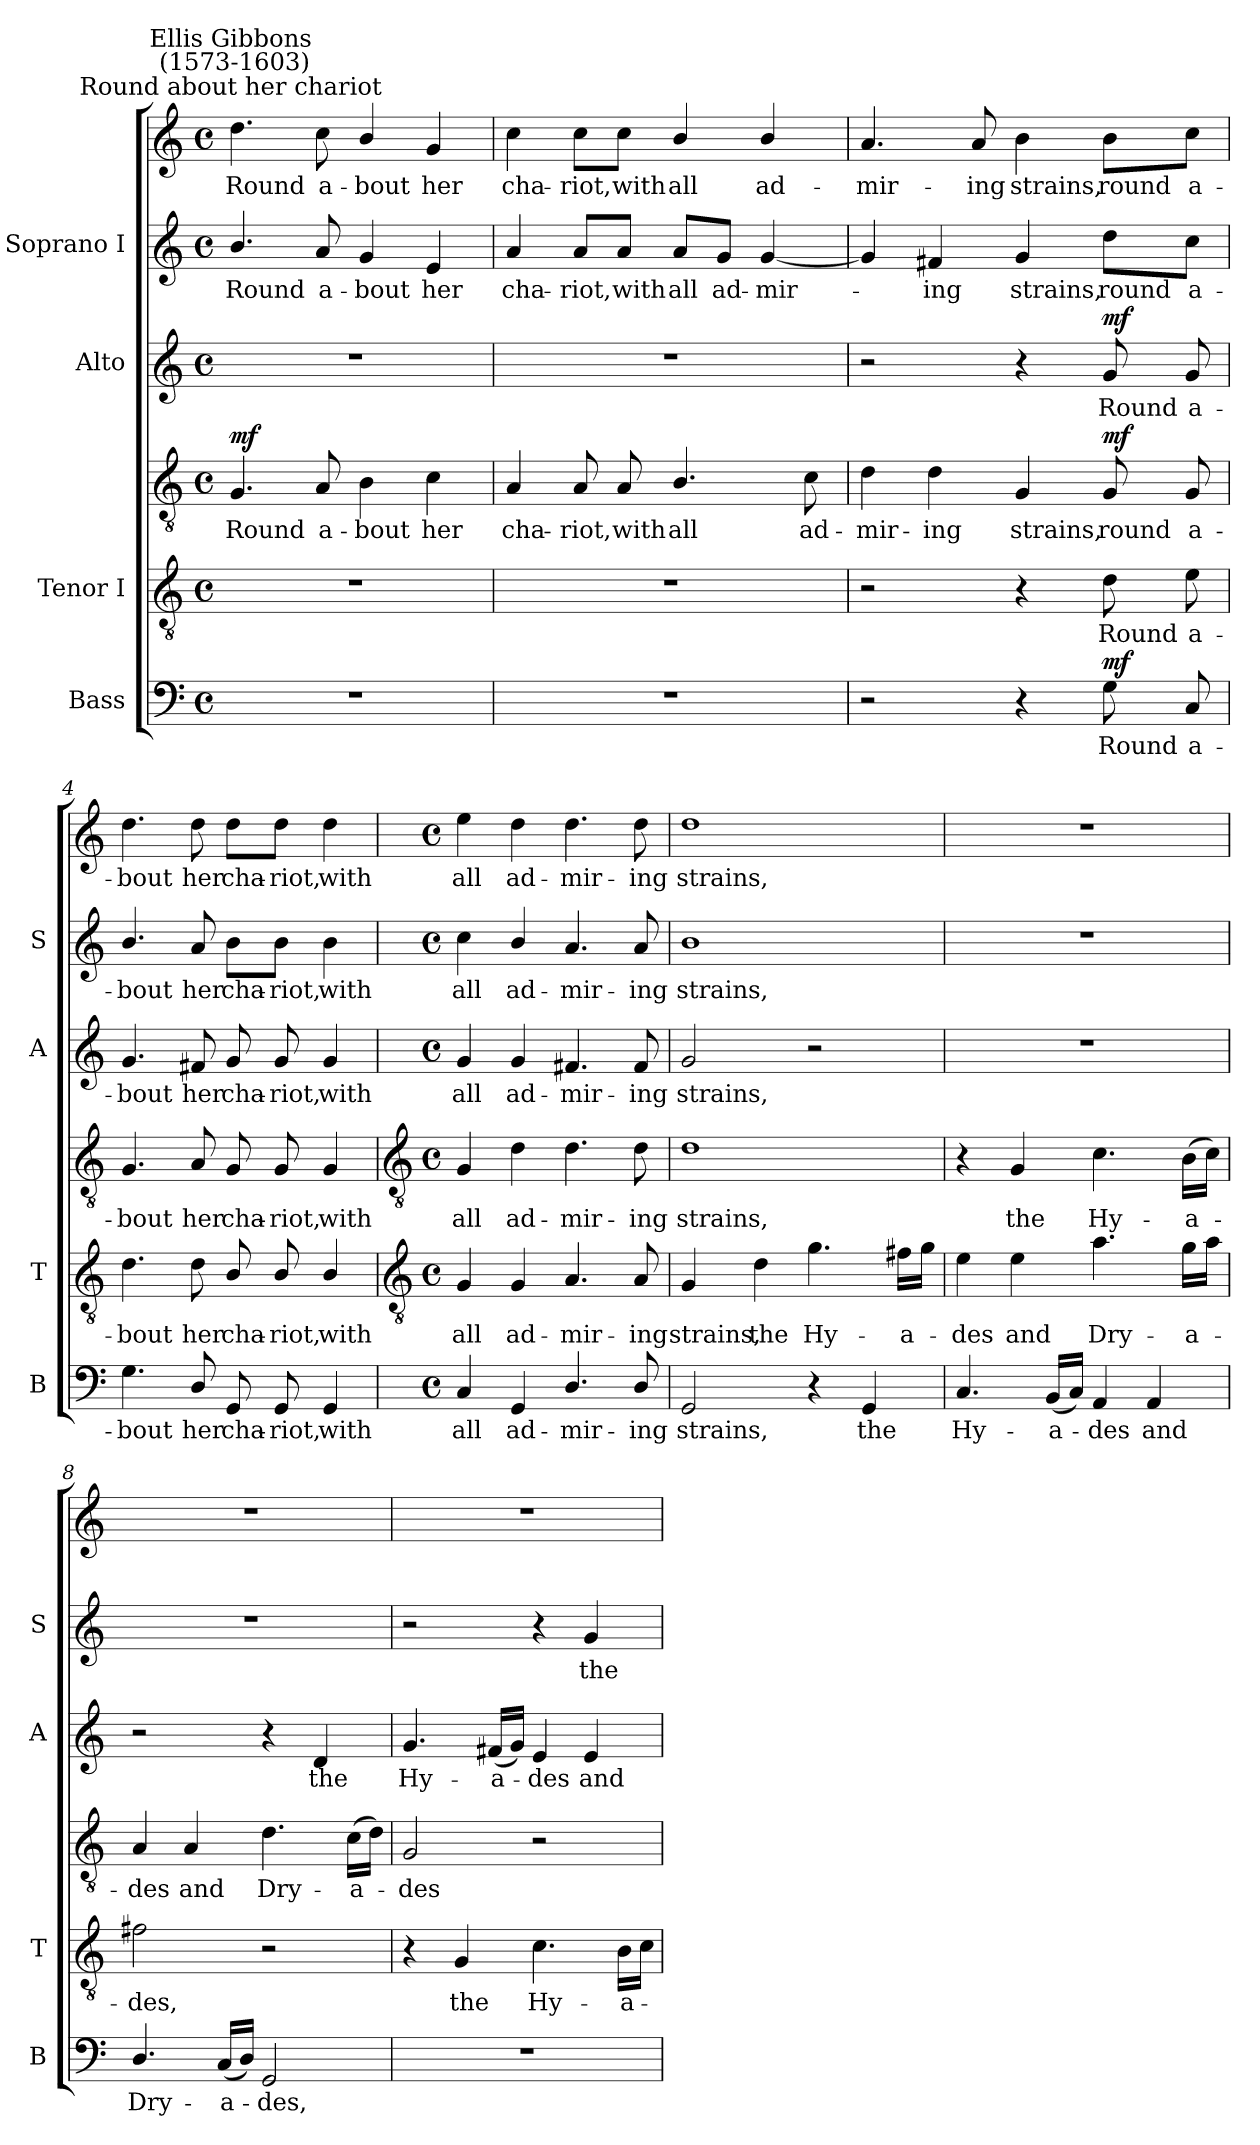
**kern	**text	**dynam	**kern	**text	**kern	**text	**dynam	**kern	**text	**dynam	**kern	**text	**kern	**text	**dynam
*part4	*part4	*part4	*part3	*part3	*part3	*part3	*part3	*part2	*part2	*part2	*part1	*part1	*part1	*part1	*part1
*staff6	*staff6	*staff6	*staff5	*staff5	*staff4	*staff4	*staff4/5	*staff3	*staff3	*staff3	*staff2	*staff2	*staff1	*staff1	*staff1/2
*I"Bass	*	*	*I"Tenor I	*	*	*	*	*I"Alto	*	*	*I"Soprano I	*	*	*	*
*I'B	*	*	*I'T	*	*	*	*	*I'A	*	*	*I'S	*	*	*	*
*clefF4	*	*	*clefGv2	*	*clefGv2	*	*	*clefG2	*	*	*clefG2	*	*clefG2	*	*
*k[]	*	*	*k[]	*	*k[]	*	*	*k[]	*	*	*k[]	*	*k[]	*	*
*C:	*	*	*C:	*	*C:	*	*	*C:	*	*	*C:	*	*C:	*	*
*M4/4	*	*	*M4/4	*	*M4/4	*	*	*M4/4	*	*	*M4/4	*	*M4/4	*	*
*met(c)	*	*	*met(c)	*	*met(c)	*	*	*met(c)	*	*	*met(c)	*	*met(c)	*	*
*MM120	*	*	*MM120	*	*MM120	*	*	*MM120	*	*	*MM120	*	*MM120	*	*
=1	=1	=1	=1	=1	=1	=1	=1	=1	=1	=1	=1	=1	=1	=1	=1
!	!	!	!	!	!	!	!	!	!	!	!	!	!LO:TX:a:cj:t=Round about her chariot	!	!
!	!	!	!	!	!	!	!	!	!	!	!	!	!LO:TX:a:cj:t=Ellis Gibbons\n (1573-1603)	!	!
!	!	!	!	!	!	!LO:LY:b	!LO:DY:b	!	!	!	!	!LO:LY:b	!	!LO:LY:b	!LO:DY:b=2
!	!	!	!	!	!	!	!	!	!	!	!	!	!	!	!LO:DY:n=1:b
1r	.	.	1r	.	4.G	Round	mf	1r	.	.	4.b/	Round	4.dd	Round	mf mf
!	!	!	!	!	!	!LO:LY:b	!	!	!	!	!	!LO:LY:b	!	!LO:LY:b	!
.	.	.	.	.	8A	a-	.	.	.	.	8a	a-	8cc	a-	.
!	!	!	!	!	!	!LO:LY:b	!	!	!	!	!	!LO:LY:b	!	!LO:LY:b	!
.	.	.	.	.	4B\	-bout	.	.	.	.	4g	-bout	4b/	-bout	.
!	!	!	!	!	!	!LO:LY:b	!	!	!	!	!	!LO:LY:b	!	!LO:LY:b	!
.	.	.	.	.	4c	her	.	.	.	.	4e	her	4g	her	.
=2	=2	=2	=2	=2	=2	=2	=2	=2	=2	=2	=2	=2	=2	=2	=2
!	!	!	!	!	!	!LO:LY:b	!	!	!	!	!	!LO:LY:b	!	!LO:LY:b	!
1r	.	.	1r	.	4A	cha-	.	1r	.	.	4a	-cha-	4cc	cha-	.
!	!	!	!	!	!	!LO:LY:b	!	!	!	!	!	!LO:LY:b	!	!LO:LY:b	!
.	.	.	.	.	8A	-riot,	.	.	.	.	8a/L	-riot,	8cc\L	-riot,	.
!	!	!	!	!	!	!LO:LY:b	!	!	!	!	!	!LO:LY:b	!	!LO:LY:b	!
.	.	.	.	.	8A	with	.	.	.	.	8a/J	with	8cc\J	with	.
!	!	!	!	!	!	!LO:LY:b	!	!	!	!	!	!LO:LY:b	!	!LO:LY:b	!
.	.	.	.	.	4.B/	all	.	.	.	.	8a/L	all	4b/	all	.
!	!	!	!	!	!	!	!	!	!	!	!	!LO:LY:b	!	!	!
.	.	.	.	.	.	.	.	.	.	.	8g/J	ad-	.	.	.
!	!	!	!	!	!	!	!	!	!	!	!	!LO:LY:b	!	!LO:LY:b	!
.	.	.	.	.	.	.	.	.	.	.	[4g	-mir-	4b/	ad-	.
!	!	!	!	!	!	!LO:LY:b	!	!	!	!	!	!	!	!	!
.	.	.	.	.	8c\	ad-	.	.	.	.	.	.	.	.	.
=3	=3	=3	=3	=3	=3	=3	=3	=3	=3	=3	=3	=3	=3	=3	=3
!	!	!	!	!	!	!LO:LY:b	!	!	!	!	!	!	!	!LO:LY:b	!
2r	.	.	2r	.	4d\	-mir-	.	2r	.	.	4g]	.	4.a	mir-	.
!	!	!	!	!	!	!LO:LY:b	!	!	!	!	!	!LO:LY:b	!	!	!
.	.	.	.	.	4d	-ing	.	.	.	.	4f#X	-ing	.	.	.
!	!	!	!	!	!	!	!	!	!	!	!	!	!	!LO:LY:b	!
.	.	.	.	.	.	.	.	.	.	.	.	.	8a	-ing	.
!	!	!	!	!	!	!LO:LY:b	!	!	!	!	!	!LO:LY:b	!	!LO:LY:b	!
4r	.	.	4r	.	4G	strains,	.	4r	.	.	4g	strains,	4b	strains,	.
!	!LO:LY:b	!LO:DY:b	!	!LO:LY:b	!	!LO:LY:b	!LO:DY:b=2	!	!LO:LY:b	!LO:DY:b	!	!LO:LY:b	!	!LO:LY:b	!
8G	Round	mf	8d	-Round	8G	round	mf	8g	Round	mf	8dd\L	round	8b\L	round	.
!	!LO:LY:b	!	!	!LO:LY:b	!	!LO:LY:b	!	!	!LO:LY:b	!	!	!LO:LY:b	!	!LO:LY:b	!
8C	a-	.	8e	a-	8G	a-	.	8g	a-	.	8cc\J	a-	8cc\J	a-	.
=4	=4	=4	=4	=4	=4	=4	=4	=4	=4	=4	=4	=4	=4	=4	=4
!	!LO:LY:b	!	!	!LO:LY:b	!	!LO:LY:b	!	!	!LO:LY:b	!	!	!LO:LY:b	!	!LO:LY:b	!
4.G	-bout	.	4.d	bout	4.G	-bout	.	4.g	-bout	.	4.b/	bout	4.dd	-bout	.
!	!LO:LY:b	!	!	!LO:LY:b	!	!LO:LY:b	!	!	!LO:LY:b	!	!	!LO:LY:b	!	!LO:LY:b	!
8D/	her	.	8d	her	8A	her	.	8f#X	her	.	8a	her	8dd	her	.
!	!LO:LY:b	!	!	!LO:LY:b	!	!LO:LY:b	!	!	!LO:LY:b	!	!	!LO:LY:b	!	!LO:LY:b	!
8GG/	cha-	.	8B/	cha-	8G	cha-	.	8g	cha-	.	8b\L	cha-	8dd\L	cha-	.
!	!LO:LY:b	!	!	!LO:LY:b	!	!LO:LY:b	!	!	!LO:LY:b	!	!	!LO:LY:b	!	!LO:LY:b	!
8GG/	-riot,	.	8B/	-riot,	8G	-riot,	.	8g	-riot,	.	8b\J	-riot,	8dd\J	-riot,	.
!	!LO:LY:b	!	!	!LO:LY:b	!	!LO:LY:b	!	!	!LO:LY:b	!	!	!LO:LY:b	!	!LO:LY:b	!
4GG/	with	.	4B/	with	4G	with	.	4g	with	.	4b	with	4dd	with	.
!!LO:LB:g=z
=5	=5	=5	=5	=5	=5	=5	=5	=5	=5	=5	=5	=5	=5	=5	=5
*	*	*	*clefGv2	*	*clefGv2	*	*	*	*	*	*	*	*	*	*
*M4/4	*	*	*M4/4	*	*M4/4	*	*	*M4/4	*	*	*M4/4	*	*M4/4	*	*
*met(c)	*	*	*met(c)	*	*met(c)	*	*	*met(c)	*	*	*met(c)	*	*met(c)	*	*
!	!LO:LY:b	!	!	!LO:LY:b	!	!LO:LY:b	!	!	!LO:LY:b	!	!	!LO:LY:b	!	!LO:LY:b	!
4C	all	.	4G	all	4G	all	.	4g	all	.	4cc	all	4ee	all	.
!	!LO:LY:b	!	!	!LO:LY:b	!	!LO:LY:b	!	!	!LO:LY:b	!	!	!LO:LY:b	!	!LO:LY:b	!
4GG	ad-	.	4G	ad-	4d	ad-	.	4g	ad-	.	4b/	ad-	4dd	ad-	.
!	!LO:LY:b	!	!	!LO:LY:b	!	!LO:LY:b	!	!	!LO:LY:b	!	!	!LO:LY:b	!	!LO:LY:b	!
4.D/	-mir-	.	4.A	-mir-	4.d	-mir-	.	4.f#X	-mir-	.	4.a	-mir-	4.dd	-mir-	.
!	!LO:LY:b	!	!	!LO:LY:b	!	!LO:LY:b	!	!	!LO:LY:b	!	!	!LO:LY:b	!	!LO:LY:b	!
8D/	-ing	.	8A	-ing	8d	-ing	.	8f#	-ing	.	8a	-ing	8dd	-ing	.
=6	=6	=6	=6	=6	=6	=6	=6	=6	=6	=6	=6	=6	=6	=6	=6
!	!LO:LY:b	!	!	!LO:LY:b	!	!LO:LY:b	!	!	!LO:LY:b	!	!	!LO:LY:b	!	!LO:LY:b	!
2GG	strains,	.	4G	strains,	1d	strains,	.	2g	strains,	.	1b	strains,	1dd	strains,	.
!	!	!	!	!LO:LY:b	!	!	!	!	!	!	!	!	!	!	!
.	.	.	4d	the	.	.	.	.	.	.	.	.	.	.	.
!	!	!	!	!LO:LY:b	!	!	!	!	!	!	!	!	!	!	!
4r	.	.	4.g	Hy-	.	.	.	2r	.	.	.	.	.	.	.
!	!LO:LY:b	!	!	!	!	!	!	!	!	!	!	!	!	!	!
4GG	the	.	.	.	.	.	.	.	.	.	.	.	.	.	.
!	!	!	!	!LO:LY:b	!	!	!	!	!	!	!	!	!	!	!
.	.	.	16f#XLL	-a-	.	.	.	.	.	.	.	.	.	.	.
.	.	.	16gJJ	.	.	.	.	.	.	.	.	.	.	.	.
=7	=7	=7	=7	=7	=7	=7	=7	=7	=7	=7	=7	=7	=7	=7	=7
!	!LO:LY:b	!	!	!LO:LY:b	!	!	!	!	!	!	!	!	!	!	!
4.C	Hy-	.	4e	des	4r	.	.	1r	.	.	1r	.	1r	.	.
!	!	!	!	!LO:LY:b	!	!LO:LY:b	!	!	!	!	!	!	!	!	!
.	.	.	4e	and	4G	the	.	.	.	.	.	.	.	.	.
!	!LO:LY:b	!	!	!	!	!	!	!	!	!	!	!	!	!	!
(<16BBLL	-a-	.	.	.	.	.	.	.	.	.	.	.	.	.	.
16CJJ)	.	.	.	.	.	.	.	.	.	.	.	.	.	.	.
!	!LO:LY:b	!	!	!LO:LY:b	!	!LO:LY:b	!	!	!	!	!	!	!	!	!
4AA	des	.	4.a	Dry-	4.c	Hy-	.	.	.	.	.	.	.	.	.
!	!LO:LY:b	!	!	!	!	!	!	!	!	!	!	!	!	!	!
4AA	and	.	.	.	.	.	.	.	.	.	.	.	.	.	.
!	!	!	!	!LO:LY:b	!	!LO:LY:b	!	!	!	!	!	!	!	!	!
.	.	.	16gLL	-a-	(>16BLL	-a-	.	.	.	.	.	.	.	.	.
.	.	.	16aJJ	.	16cJJ)	.	.	.	.	.	.	.	.	.	.
=8	=8	=8	=8	=8	=8	=8	=8	=8	=8	=8	=8	=8	=8	=8	=8
!	!LO:LY:b	!	!	!LO:LY:b	!	!LO:LY:b	!	!	!	!	!	!	!	!	!
4.D/	Dry-	.	2f#X	des,	4A	des	.	2r	.	.	1r	.	1r	.	.
!	!	!	!	!	!	!LO:LY:b	!	!	!	!	!	!	!	!	!
.	.	.	.	.	4A	and	.	.	.	.	.	.	.	.	.
!	!LO:LY:b	!	!	!	!	!	!	!	!	!	!	!	!	!	!
(<16CLL	-a-	.	.	.	.	.	.	.	.	.	.	.	.	.	.
16DJJ)	.	.	.	.	.	.	.	.	.	.	.	.	.	.	.
!	!LO:LY:b	!	!	!	!	!LO:LY:b	!	!	!	!	!	!	!	!	!
2GG	des,	.	2r	.	4.d	Dry-	.	4r	.	.	.	.	.	.	.
!	!	!	!	!	!	!	!	!	!LO:LY:b	!	!	!	!	!	!
.	.	.	.	.	.	.	.	4d	the	.	.	.	.	.	.
!	!	!	!	!	!	!LO:LY:b	!	!	!	!	!	!	!	!	!
.	.	.	.	.	(>16cLL	-a-	.	.	.	.	.	.	.	.	.
.	.	.	.	.	16dJJ)	.	.	.	.	.	.	.	.	.	.
=9	=9	=9	=9	=9	=9	=9	=9	=9	=9	=9	=9	=9	=9	=9	=9
!	!	!	!	!	!	!LO:LY:b	!	!	!LO:LY:b	!	!	!	!	!	!
1r	.	.	4r	.	2G	des	.	4.g	Hy-	.	2r	.	1r	.	.
!	!	!	!	!LO:LY:b	!	!	!	!	!	!	!	!	!	!	!
.	.	.	4G	the	.	.	.	.	.	.	.	.	.	.	.
!	!	!	!	!	!	!	!	!	!LO:LY:b	!	!	!	!	!	!
.	.	.	.	.	.	.	.	(<16f#XLL	-a-	.	.	.	.	.	.
.	.	.	.	.	.	.	.	16gJJ)	.	.	.	.	.	.	.
!	!	!	!	!LO:LY:b	!	!	!	!	!LO:LY:b	!	!	!	!	!	!
.	.	.	4.c	Hy-	2r	.	.	4e	des	.	4r	.	.	.	.
!	!	!	!	!	!	!	!	!	!LO:LY:b	!	!	!LO:LY:b	!	!	!
.	.	.	.	.	.	.	.	4e	and	.	4g	the	.	.	.
!	!	!	!	!LO:LY:b	!	!	!	!	!	!	!	!	!	!	!
.	.	.	16BLL	-a-	.	.	.	.	.	.	.	.	.	.	.
.	.	.	16cJJ	.	.	.	.	.	.	.	.	.	.	.	.
=	=	=	=	=	=	=	=	=	=	=	=	=	=	=	=
*-	*-	*-	*-	*-	*-	*-	*-	*-	*-	*-	*-	*-	*-	*-	*-
